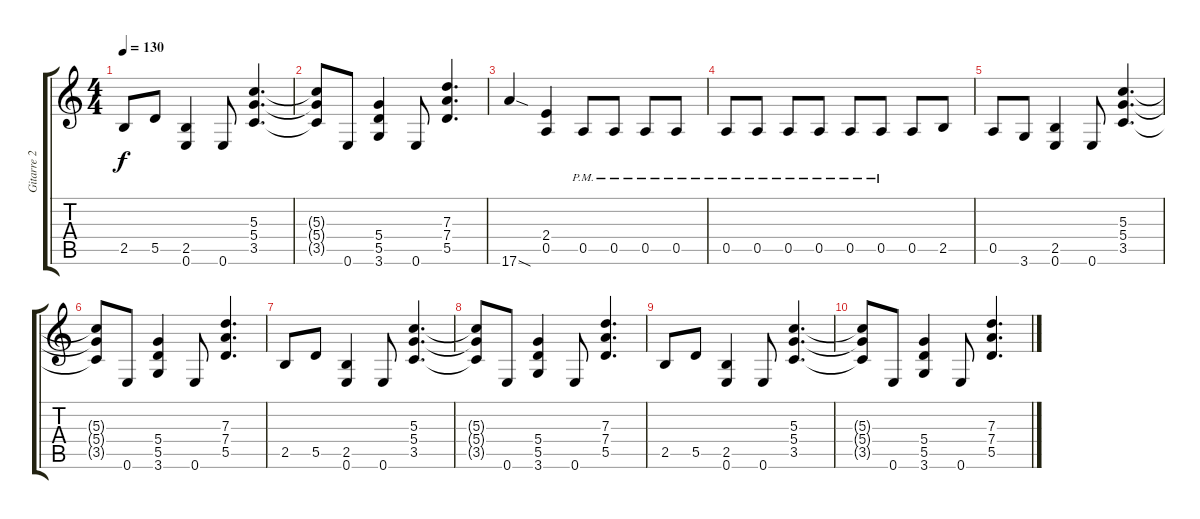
\track ("Gitarre 2 (for thicker sound)" "Gitarre 2 ") {instrument distortionguitar}
\staff {score tabs}
\tuning (E4 B3 G3 D3 A2 E2) {hide}
\ts (4 4)
\tempo 130
\clef g2
\ks c
2.5.8{dy f} 5.5.8 (2.5 0.6).4 0.6.8 (5.3 5.4 3.5).4{d} |
(5.3{t} 5.4{t} 3.5{t}).8 0.6.8 (5.4 5.5 3.6).4 0.6.8 (7.3 7.4 5.5).4{d} |
17.6{sod}.4 (2.4 0.5).4 0.5{pm}.8 0.5{pm}.8 0.5{pm}.8 0.5{pm}.8 |
0.5{pm}.8 0.5{pm}.8 0.5{pm}.8 0.5{pm}.8 0.5{pm}.8 0.5{pm}.8 0.5.8 2.5.8 |
0.5.8 3.6.8 (2.5 0.6).4 0.6.8 (5.3 5.4 3.5).4{d} |
(5.3{t} 5.4{t} 3.5{t}).8 0.6.8 (5.4 5.5 3.6).4 0.6.8 (7.3 7.4 5.5).4{d} |
2.5.8 5.5.8 (2.5 0.6).4 0.6.8 (5.3 5.4 3.5).4{d} |
(5.3{t} 5.4{t} 3.5{t}).8 0.6.8 (5.4 5.5 3.6).4 0.6.8 (7.3 7.4 5.5).4{d} |
2.5.8 5.5.8 (2.5 0.6).4 0.6.8 (5.3 5.4 3.5).4{d} |
(5.3{t} 5.4{t} 3.5{t}).8 0.6.8 (5.4 5.5 3.6).4 0.6.8 (7.3 7.4 5.5).4{d}
